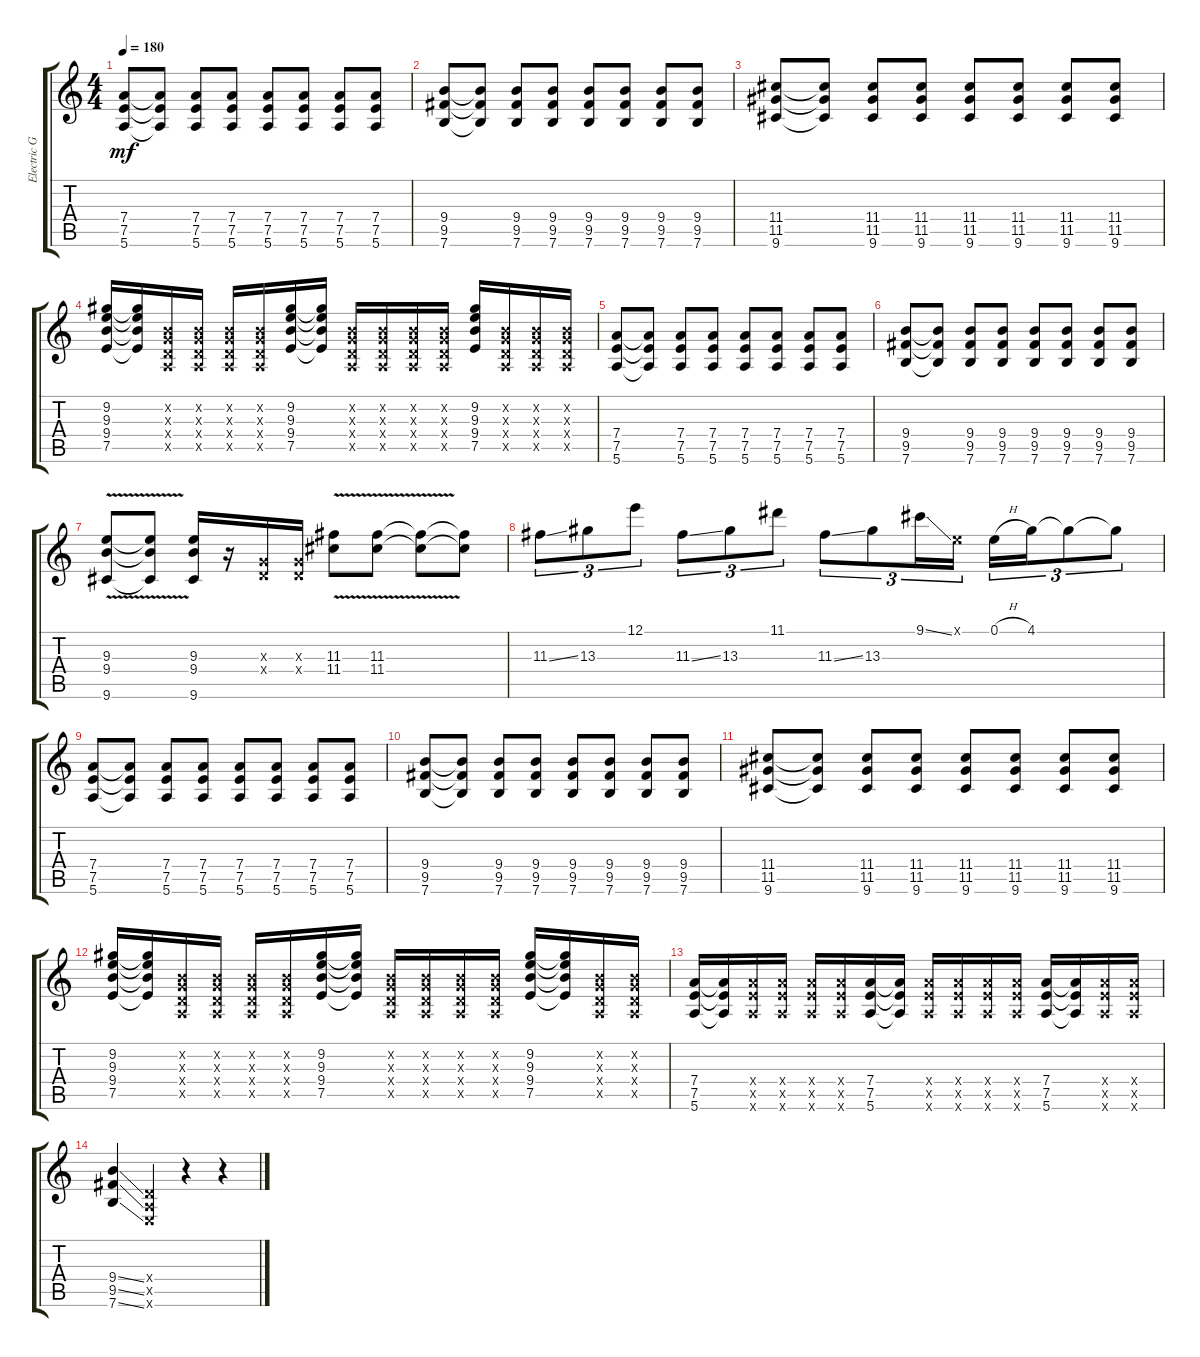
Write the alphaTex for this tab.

\track ("Electric Guitar" "Electric G") {instrument overdrivenguitar}
\staff {score tabs}
\tuning (E4 B3 G3 D3 A2 E2) {hide}
\ts (4 4)
\tempo 180
\clef g2
\ks c
(7.4 7.5 5.6).8{dy mf} (7.4{t} 7.5{t} 5.6{t}).8 (7.4 7.5 5.6).8 (7.4 7.5 5.6).8 (7.4 7.5 5.6).8 (7.4 7.5 5.6).8 (7.4 7.5 5.6).8 (7.4 7.5 5.6).8 |
(9.4 9.5 7.6).8 (9.4{t} 9.5{t} 7.6{t}).8 (9.4 9.5 7.6).8 (9.4 9.5 7.6).8 (9.4 9.5 7.6).8 (9.4 9.5 7.6).8 (9.4 9.5 7.6).8 (9.4 9.5 7.6).8 |
(11.4 11.5 9.6).8 (11.4{t} 11.5{t} 9.6{t}).8 (11.4 11.5 9.6).8 (11.4 11.5 9.6).8 (11.4 11.5 9.6).8 (11.4 11.5 9.6).8 (11.4 11.5 9.6).8 (11.4 11.5 9.6).8 |
(9.2 9.3 9.4 7.5).16 (9.2{t} 9.3{t} 9.4{t} 7.5{t}).16 (0.2{x} 0.3{x} 0.4{x} 0.5{x}).16 (0.2{x} 0.3{x} 0.4{x} 0.5{x}).16 (0.2{x} 0.3{x} 0.4{x} 0.5{x}).16 (0.2{x} 0.3{x} 0.4{x} 0.5{x}).16 (9.2 9.3 9.4 7.5).16 (9.2{t} 9.3{t} 9.4{t} 7.5{t}).16 (0.2{x} 0.3{x} 0.4{x} 0.5{x}).16 (0.2{x} 0.3{x} 0.4{x} 0.5{x}).16 (0.2{x} 0.3{x} 0.4{x} 0.5{x}).16 (0.2{x} 0.3{x} 0.4{x} 0.5{x}).16 (9.2 9.3 9.4 7.5).16 (0.2{x} 0.3{x} 0.4{x} 0.5{x}).16 (0.2{x} 0.3{x} 0.4{x} 0.5{x}).16 (0.2{x} 0.3{x} 0.4{x} 0.5{x}).16 |
(7.4 7.5 5.6).8 (7.4{t} 7.5{t} 5.6{t}).8 (7.4 7.5 5.6).8 (7.4 7.5 5.6).8 (7.4 7.5 5.6).8 (7.4 7.5 5.6).8 (7.4 7.5 5.6).8 (7.4 7.5 5.6).8 |
(9.4 9.5 7.6).8 (9.4{t} 9.5{t} 7.6{t}).8 (9.4 9.5 7.6).8 (9.4 9.5 7.6).8 (9.4 9.5 7.6).8 (9.4 9.5 7.6).8 (9.4 9.5 7.6).8 (9.4 9.5 7.6).8 |
(9.3{v} 9.4{v} 9.6{v}).8 (9.3{t} 9.4{t} 9.6{t}).8 (9.3 9.4 9.6).16 r.16 (0.3{x} 0.4{x}).16 (0.3{x} 0.4{x}).16 (11.3{v} 11.4{v}).8 (11.3{v} 11.4{v}).8 (11.3{t} 11.4{t}).8 (11.3{t} 11.4{t}).8 |
11.3{ss}.8{tu (3 2)} 13.3.8{tu (3 2)} 12.1.8{tu (3 2)} 11.3{ss}.8{tu (3 2)} 13.3.8{tu (3 2)} 11.1.8{tu (3 2)} 11.3{ss}.8{tu (3 2)} 13.3.8{tu (3 2)} 9.1{ss}.16{tu (3 2)} 0.1{x}.16{tu (3 2)} 0.1{h}.16{tu (3 2)} 4.1.16{tu (3 2)} 4.1{t}.8{tu (3 2)} 4.1{t}.8{tu (3 2)} |
(7.4 7.5 5.6).8 (7.4{t} 7.5{t} 5.6{t}).8 (7.4 7.5 5.6).8 (7.4 7.5 5.6).8 (7.4 7.5 5.6).8 (7.4 7.5 5.6).8 (7.4 7.5 5.6).8 (7.4 7.5 5.6).8 |
(9.4 9.5 7.6).8 (9.4{t} 9.5{t} 7.6{t}).8 (9.4 9.5 7.6).8 (9.4 9.5 7.6).8 (9.4 9.5 7.6).8 (9.4 9.5 7.6).8 (9.4 9.5 7.6).8 (9.4 9.5 7.6).8 |
(11.4 11.5 9.6).8 (11.4{t} 11.5{t} 9.6{t}).8 (11.4 11.5 9.6).8 (11.4 11.5 9.6).8 (11.4 11.5 9.6).8 (11.4 11.5 9.6).8 (11.4 11.5 9.6).8 (11.4 11.5 9.6).8 |
(9.2 9.3 9.4 7.5).16 (9.2{t} 9.3{t} 9.4{t} 7.5{t}).16 (0.2{x} 0.3{x} 0.4{x} 0.5{x}).16 (0.2{x} 0.3{x} 0.4{x} 0.5{x}).16 (0.2{x} 0.3{x} 0.4{x} 0.5{x}).16 (0.2{x} 0.3{x} 0.4{x} 0.5{x}).16 (9.2 9.3 9.4 7.5).16 (9.2{t} 9.3{t} 9.4{t} 7.5{t}).16 (0.2{x} 0.3{x} 0.4{x} 0.5{x}).16 (0.2{x} 0.3{x} 0.4{x} 0.5{x}).16 (0.2{x} 0.3{x} 0.4{x} 0.5{x}).16 (0.2{x} 0.3{x} 0.4{x} 0.5{x}).16 (9.2 9.3 9.4 7.5).16 (9.2{t} 9.3{t} 9.4{t} 7.5{t}).16 (0.2{x} 0.3{x} 0.4{x} 0.5{x}).16 (0.2{x} 0.3{x} 0.4{x} 0.5{x}).16 |
(7.4 7.5 5.6).16 (7.4{t} 7.5{t} 5.6{t}).16 (7.4{x} 7.5{x} 5.6{x}).16 (7.4{x} 7.5{x} 5.6{x}).16 (7.4{x} 7.5{x} 5.6{x}).16 (7.4{x} 7.5{x} 5.6{x}).16 (7.4 7.5 5.6).16 (7.4{t} 7.5{t} 5.6{t}).16 (7.4{x} 7.5{x} 5.6{x}).16 (7.4{x} 7.5{x} 5.6{x}).16 (7.4{x} 7.5{x} 5.6{x}).16 (7.4{x} 7.5{x} 5.6{x}).16 (7.4 7.5 5.6).16 (7.4{t} 7.5{t} 5.6{t}).16 (7.4{x} 7.5{x} 5.6{x}).16 (7.4{x} 7.5{x} 5.6{x}).16 |
(9.4{ss} 9.5{ss} 7.6{ss}).4 (0.4{x} 0.5{x} 0.6{x}).4 r.4 r.4
